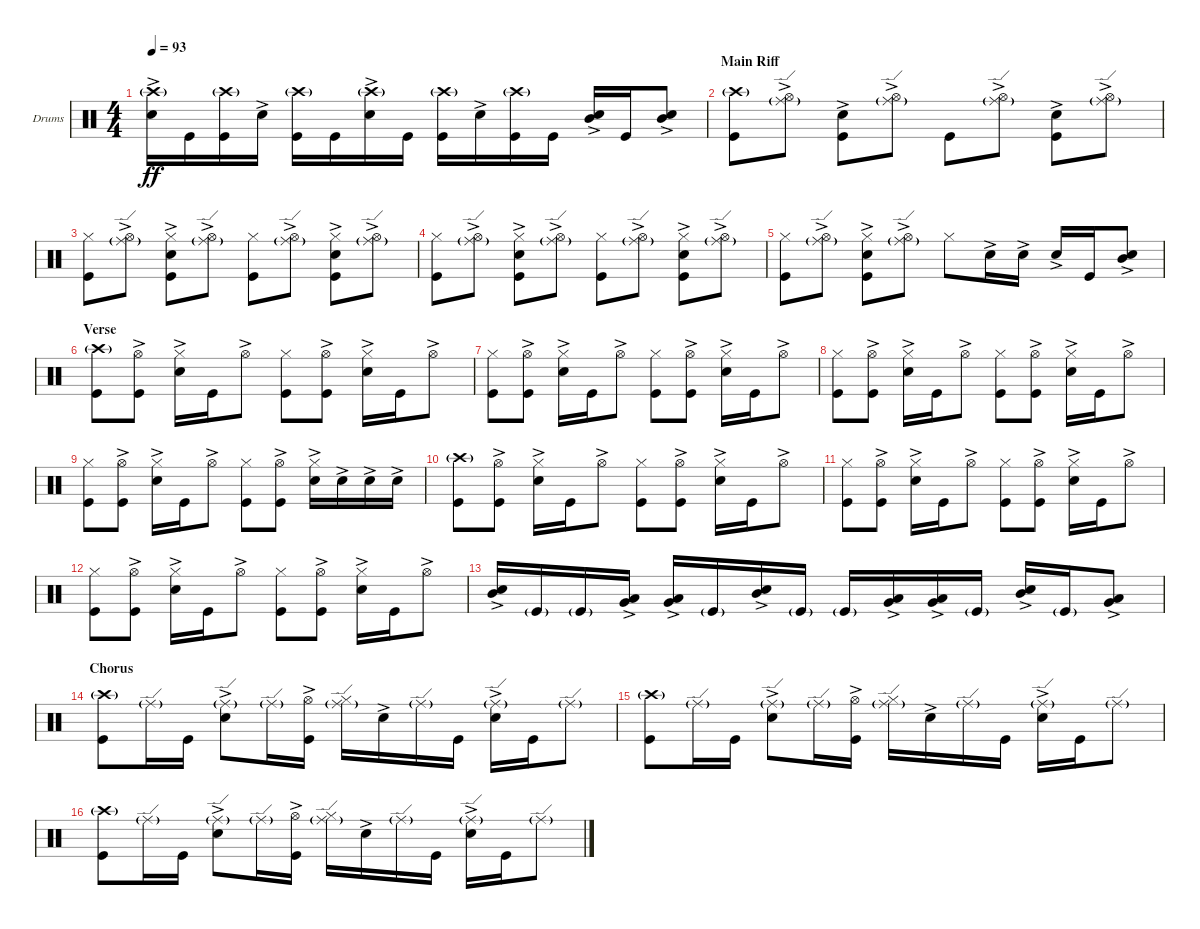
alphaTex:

\defaultSystemsLayout 4
\bracketExtendMode groupsimilarinstruments
\firstSystemTrackNameOrientation horizontal
\otherSystemsTrackNameOrientation horizontal
\track ("Drums" "Drums") {instrument percussion}
\staff {score}
\articulation defaults
\ts (4 4)
\tempo 93
\clef neutral
\ks c
("Snare (hit) 2"{ac} "Crash high (hit)"{g}).16{dy ff} "Kick (hit)".16 ("Kick (hit)" "Crash high (hit)"{g}).16 "Snare (hit) 2"{ac}.16 ("Kick (hit)" "Crash high (hit)"{g}).16 "Kick (hit)".16 ("Snare (hit) 2"{ac} "Crash high (hit)"{g}).16 "Kick (hit)".16 ("Kick (hit)" "Crash high (hit)"{g}).16 "Snare (hit) 2"{ac}.16 ("Crash high (hit)"{g} "Kick (hit)").16 "Kick (hit)".16 ("Snare (hit) 2"{ac} "Mid Tom (hit)").16 "Kick (hit)".16 ("Snare (hit) 2"{ac} "Mid Tom (hit)").8 |
\section ("" "Main Riff")
("Kick (hit)" "Crash high (hit)"{g}).8 ("Hi-Hat (open)"{ac} "Ride (edge)"{g}).8 ("Snare (hit) 2"{ac} "Kick (hit)").8 ("Hi-Hat (open)"{ac} "Ride (edge)"{g}).8 "Kick (hit)".8 ("Hi-Hat (open)"{ac} "Ride (edge)"{g}).8 ("Snare (hit) 2"{ac} "Kick (hit)").8 ("Hi-Hat (open)"{ac} "Ride (edge)"{g}).8 |
("Kick (hit)" "Hi-Hat (closed)").8 ("Hi-Hat (open)"{ac} "Ride (edge)"{g}).8 ("Snare (hit) 2"{ac} "Kick (hit)" "Hi-Hat (closed)").8 ("Hi-Hat (open)"{ac} "Ride (edge)"{g}).8 ("Kick (hit)" "Hi-Hat (closed)").8 ("Hi-Hat (open)"{ac} "Ride (edge)"{g}).8 ("Snare (hit) 2"{ac} "Kick (hit)" "Hi-Hat (closed)").8 ("Hi-Hat (open)"{ac} "Ride (edge)"{g}).8 |
("Kick (hit)" "Hi-Hat (closed)").8 ("Hi-Hat (open)"{ac} "Ride (edge)"{g}).8 ("Snare (hit) 2"{ac} "Kick (hit)" "Hi-Hat (closed)").8 ("Hi-Hat (open)"{ac} "Ride (edge)"{g}).8 ("Kick (hit)" "Hi-Hat (closed)").8 ("Hi-Hat (open)"{ac} "Ride (edge)"{g}).8 ("Snare (hit) 2"{ac} "Kick (hit)" "Hi-Hat (closed)").8 ("Hi-Hat (open)"{ac} "Ride (edge)"{g}).8 |
("Kick (hit)" "Hi-Hat (closed)").8 ("Hi-Hat (open)"{ac} "Ride (edge)"{g}).8 ("Snare (hit) 2"{ac} "Kick (hit)" "Hi-Hat (closed)").8 ("Hi-Hat (open)"{ac} "Ride (edge)"{g}).8 "Hi-Hat (closed)".8 "Snare (hit) 2"{ac}.16 "Snare (hit) 2"{ac}.16 "Snare (hit) 2"{ac}.16 "Kick (hit)".16 ("Snare (hit) 2"{ac} "Mid Tom (hit)").8 |
\section ("" "Verse")
("Kick (hit)" "Crash high (hit)"{g}).8 ("Hi-Hat (open)"{ac} "Kick (hit)").8 ("Snare (hit) 2"{ac} "Hi-Hat (closed)").16 "Kick (hit)".16 "Hi-Hat (open)"{ac}.8 ("Kick (hit)" "Hi-Hat (closed)").8 ("Hi-Hat (open)"{ac} "Kick (hit)").8 ("Snare (hit) 2"{ac} "Hi-Hat (closed)").16 "Kick (hit)".16 "Hi-Hat (open)"{ac}.8 |
("Kick (hit)" "Hi-Hat (closed)").8 ("Hi-Hat (open)"{ac} "Kick (hit)").8 ("Snare (hit) 2"{ac} "Hi-Hat (closed)").16 "Kick (hit)".16 "Hi-Hat (open)"{ac}.8 ("Kick (hit)" "Hi-Hat (closed)").8 ("Hi-Hat (open)"{ac} "Kick (hit)").8 ("Snare (hit) 2"{ac} "Hi-Hat (closed)").16 "Kick (hit)".16 "Hi-Hat (open)"{ac}.8 |
("Kick (hit)" "Hi-Hat (closed)").8 ("Hi-Hat (open)"{ac} "Kick (hit)").8 ("Snare (hit) 2"{ac} "Hi-Hat (closed)").16 "Kick (hit)".16 "Hi-Hat (open)"{ac}.8 ("Kick (hit)" "Hi-Hat (closed)").8 ("Hi-Hat (open)"{ac} "Kick (hit)").8 ("Snare (hit) 2"{ac} "Hi-Hat (closed)").16 "Kick (hit)".16 "Hi-Hat (open)"{ac}.8 |
("Kick (hit)" "Hi-Hat (closed)").8 ("Hi-Hat (open)"{ac} "Kick (hit)").8 ("Snare (hit) 2"{ac} "Hi-Hat (closed)").16 "Kick (hit)".16 "Hi-Hat (open)"{ac}.8 ("Kick (hit)" "Hi-Hat (closed)").8 ("Hi-Hat (open)"{ac} "Kick (hit)").8 ("Snare (hit) 2"{ac} "Hi-Hat (closed)").16 "Snare (hit) 2"{ac}.16 "Snare (hit) 2"{ac}.16 "Snare (hit) 2"{ac}.16 |
("Kick (hit)" "Crash high (hit)"{g}).8 ("Hi-Hat (open)"{ac} "Kick (hit)").8 ("Snare (hit) 2"{ac} "Hi-Hat (closed)").16 "Kick (hit)".16 "Hi-Hat (open)"{ac}.8 ("Kick (hit)" "Hi-Hat (closed)").8 ("Hi-Hat (open)"{ac} "Kick (hit)").8 ("Snare (hit) 2"{ac} "Hi-Hat (closed)").16 "Kick (hit)".16 "Hi-Hat (open)"{ac}.8 |
("Kick (hit)" "Hi-Hat (closed)").8 ("Hi-Hat (open)"{ac} "Kick (hit)").8 ("Snare (hit) 2"{ac} "Hi-Hat (closed)").16 "Kick (hit)".16 "Hi-Hat (open)"{ac}.8 ("Kick (hit)" "Hi-Hat (closed)").8 ("Hi-Hat (open)"{ac} "Kick (hit)").8 ("Snare (hit) 2"{ac} "Hi-Hat (closed)").16 "Kick (hit)".16 "Hi-Hat (open)"{ac}.8 |
("Kick (hit)" "Hi-Hat (closed)").8 ("Hi-Hat (open)"{ac} "Kick (hit)").8 ("Snare (hit) 2"{ac} "Hi-Hat (closed)").16 "Kick (hit)".16 "Hi-Hat (open)"{ac}.8 ("Kick (hit)" "Hi-Hat (closed)").8 ("Hi-Hat (open)"{ac} "Kick (hit)").8 ("Snare (hit) 2"{ac} "Hi-Hat (closed)").16 "Kick (hit)".16 "Hi-Hat (open)"{ac}.8 |
("Snare (hit) 2"{ac} "Mid Tom (hit)").16 "Kick (hit)"{g}.16 "Kick (hit)"{g}.16 ("Low Tom (hit)"{ac} "Very Low Tom (hit)").16 ("Low Tom (hit)"{ac} "Very Low Tom (hit)").16 "Kick (hit)"{g}.16 ("Snare (hit) 2"{ac} "Mid Tom (hit)").16 "Kick (hit)"{g}.16 "Kick (hit)"{g}.16 ("Low Tom (hit)"{ac} "Very Low Tom (hit)").16 ("Low Tom (hit)"{ac} "Very Low Tom (hit)").16 "Kick (hit)"{g}.16 ("Snare (hit) 2"{ac} "Mid Tom (hit)").16 "Kick (hit)"{g}.16 ("Low Tom (hit)"{ac} "Very Low Tom (hit)").8 |
\section ("" "Chorus")
("Kick (hit)" "Crash high (hit)"{g}).8 "Ride (edge)"{g}.16 "Kick (hit)".16 ("Snare (hit) 2"{ac} "Ride (edge)"{g}).8 "Ride (edge)"{g}.16 ("Kick (hit)" "Hi-Hat (open)"{ac}).16 ("Ride (edge)"{g} "Hi-Hat (closed)").16 "Snare (hit) 2"{ac}.16 "Ride (edge)"{g}.16 "Kick (hit)".16 ("Snare (hit) 2"{ac} "Ride (edge)"{g}).16 "Kick (hit)".16 "Ride (edge)"{g}.8 |
("Kick (hit)" "Crash high (hit)"{g}).8 "Ride (edge)"{g}.16 "Kick (hit)".16 ("Snare (hit) 2"{ac} "Ride (edge)"{g}).8 "Ride (edge)"{g}.16 ("Kick (hit)" "Hi-Hat (open)"{ac}).16 ("Ride (edge)"{g} "Hi-Hat (closed)").16 "Snare (hit) 2"{ac}.16 "Ride (edge)"{g}.16 "Kick (hit)".16 ("Snare (hit) 2"{ac} "Ride (edge)"{g}).16 "Kick (hit)".16 "Ride (edge)"{g}.8 |
("Kick (hit)" "Crash high (hit)"{g}).8 "Ride (edge)"{g}.16 "Kick (hit)".16 ("Snare (hit) 2"{ac} "Ride (edge)"{g}).8 "Ride (edge)"{g}.16 ("Kick (hit)" "Hi-Hat (open)"{ac}).16 ("Ride (edge)"{g} "Hi-Hat (closed)").16 "Snare (hit) 2"{ac}.16 "Ride (edge)"{g}.16 "Kick (hit)".16 ("Snare (hit) 2"{ac} "Ride (edge)"{g}).16 "Kick (hit)".16 "Ride (edge)"{g}.8
